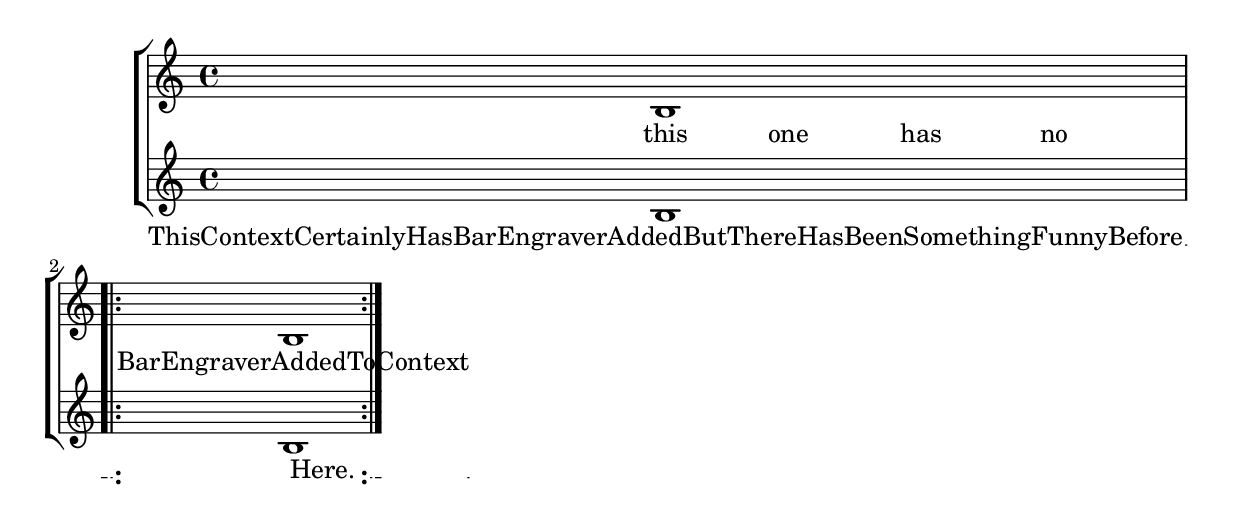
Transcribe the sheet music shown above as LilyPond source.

\version "2.1.36"

\header{
texidoc="
Adding a @code{Bar_engraver} to the Lyrics context makes sure that
lyrics do not collide with barlines.
"
}

\score {
	\context StaffGroup <<
	\notes \context Staff {
	        b1 \bar "|:" b1 \bar ":|"
	}
	\lyrics <<
	 	\context LyricsWithBars {
%		        thisContextHasBarEngraver1  added
		        ThisContextCertainlyHasBarEngraverAddedButThereHasBeenSomethingFunnyBefore1.  Here.
		}
		\context Lyrics {
		        this4 one has no BarEngraverAddedToContext1
		}
	>>
	\notes \new Staff { b1 b1 }
	>>
	\paper {
		raggedright = ##t
		\context {
			\ScoreContext
			\accepts "LyricsWithBars"
		}
		\context {
			\LyricsContext
			\consists "Bar_engraver"
			\name "LyricsWithBars"
		}
	}
}

